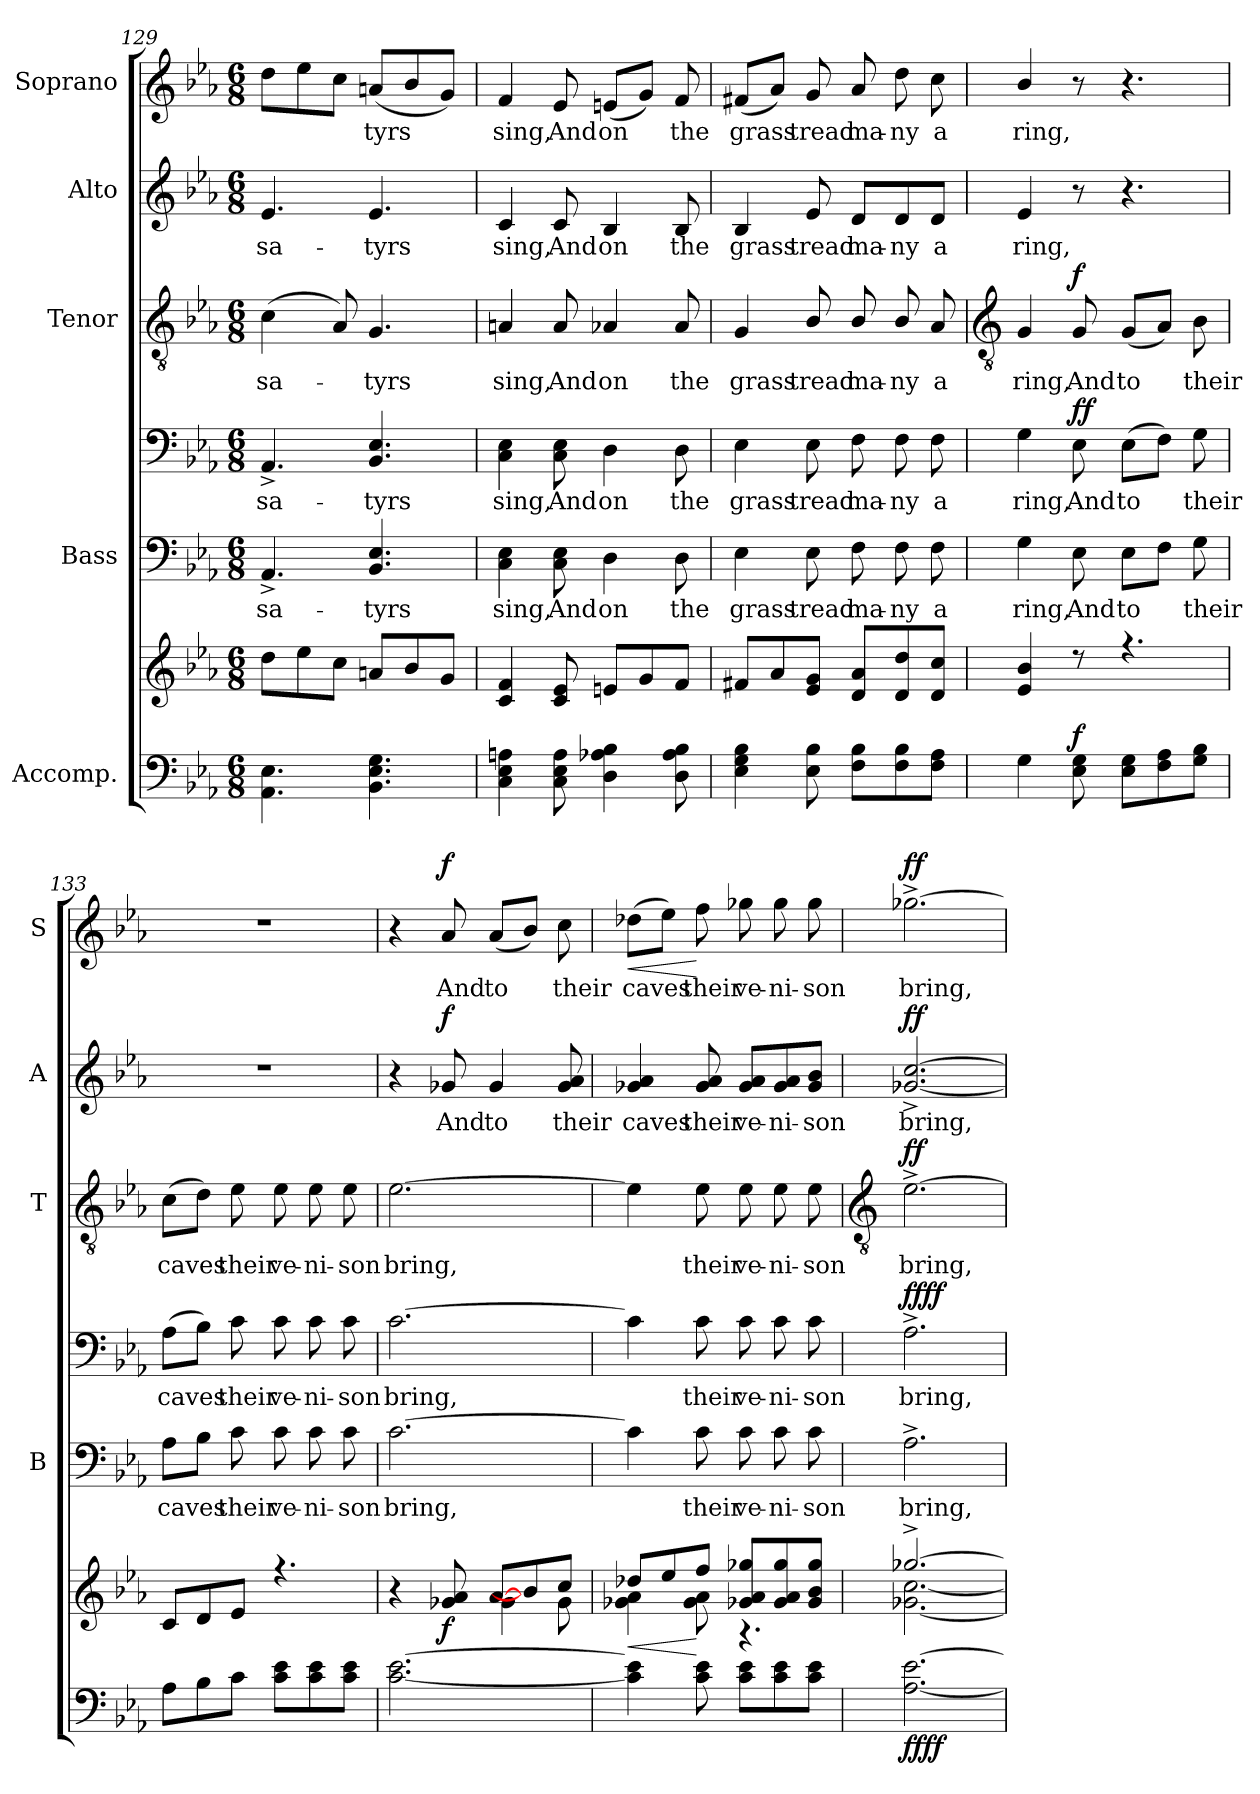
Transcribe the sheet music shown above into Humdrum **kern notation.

**kern	**kern	**dynam	**kern	**text	**kern	**text	**dynam	**kern	**text	**dynam	**kern	**text	**dynam	**kern	**text	**dynam
*part5	*part5	*part5	*part4	*part4	*part4	*part4	*part4	*part3	*part3	*part3	*part2	*part2	*part2	*part1	*part1	*part1
*staff7	*staff6	*staff6/7	*staff5	*staff5	*staff4	*staff4	*staff4/5	*staff3	*staff3	*staff3	*staff2	*staff2	*staff2	*staff1	*staff1	*staff1
*I"Accomp.	*	*	*I"Bass	*	*	*	*	*I"Tenor	*	*	*I"Alto	*	*	*I"Soprano	*	*
*	*	*	*I'B	*	*	*	*	*I'T	*	*	*I'A	*	*	*I'S	*	*
*clefF4	*clefG2	*	*clefF4	*	*clefF4	*	*	*clefGv2	*	*	*clefG2	*	*	*clefG2	*	*
*k[b-e-a-]	*k[b-e-a-]	*	*k[b-e-a-]	*	*k[b-e-a-]	*	*	*k[b-e-a-]	*	*	*k[b-e-a-]	*	*	*k[b-e-a-]	*	*
*E-:	*E-:	*	*E-:	*	*E-:	*	*	*E-:	*	*	*E-:	*	*	*E-:	*	*
*M6/8	*M6/8	*	*M6/8	*	*M6/8	*	*	*M6/8	*	*	*M6/8	*	*	*M6/8	*	*
=129	=129	=129	=129	=129	=129	=129	=129	=129	=129	=129	=129	=129	=129	=129	=129	=129
!	!	!	!	!LO:LY:b	!	!LO:LY:b	!	!	!LO:LY:b	!	!	!LO:LY:b	!	!	!	!
4.AA-\ 4.E-\	8ddL	.	4.AA-^	sa-	4.AA-^	sa-	.	(<4c	sa-	.	4.e-	sa-	.	8ddL	.	.
.	8ee-	.	.	.	.	.	.	.	.	.	.	.	.	8ee-	.	.
.	8ccJ	.	.	.	.	.	.	8A-)	.	.	.	.	.	8ccJ	.	.
!	!	!	!	!LO:LY:b	!	!LO:LY:b	!	!	!LO:LY:b	!	!	!LO:LY:b	!	!	!LO:LY:b	!
4.BB- 4.E- 4.G	8anL	.	4.BB- 4.E-	-tyrs	4.BB- 4.E-	-tyrs	.	4.G	tyrs	.	4.e-	-tyrs	.	(<8anL	tyrs	.
.	8b-	.	.	.	.	.	.	.	.	.	.	.	.	8b-	.	.
.	8gJ	.	.	.	.	.	.	.	.	.	.	.	.	8gJ)	.	.
=130	=130	=130	=130	=130	=130	=130	=130	=130	=130	=130	=130	=130	=130	=130	=130	=130
!	!	!	!	!LO:LY:b	!	!LO:LY:b	!	!	!LO:LY:b	!	!	!LO:LY:b	!	!	!LO:LY:b	!
4C 4E- 4An	4c 4f	.	4C 4E-	sing,	4C 4E-	sing,	.	4An	sing,	.	4c	sing,	.	4f	sing,	.
!	!	!	!	!LO:LY:b	!	!LO:LY:b	!	!	!LO:LY:b	!	!	!LO:LY:b	!	!	!LO:LY:b	!
8C 8E- 8A	8c 8e-	.	8C 8E-	And	8C 8E-	And	.	8A	And	.	8c	And	.	8e-	And	.
!	!	!	!	!LO:LY:b	!	!LO:LY:b	!	!	!LO:LY:b	!	!	!LO:LY:b	!	!	!LO:LY:b	!
4D 4A-X 4B-	8enL	.	4D	on	4D	on	.	4A-X	on	.	4B-	on	.	(<8enL	on	.
.	8g	.	.	.	.	.	.	.	.	.	.	.	.	8gJ)	.	.
!	!	!	!	!LO:LY:b	!	!LO:LY:b	!	!	!LO:LY:b	!	!	!LO:LY:b	!	!	!LO:LY:b	!
8D 8A- 8B-	8fJ	.	8D	the	8D	the	.	8A-	the	.	8B-	the	.	8f	the	.
=131	=131	=131	=131	=131	=131	=131	=131	=131	=131	=131	=131	=131	=131	=131	=131	=131
!	!	!	!	!LO:LY:b	!	!LO:LY:b	!	!	!LO:LY:b	!	!	!LO:LY:b	!	!	!LO:LY:b	!
4E- 4G 4B-	8f#XL	.	4E-	grass	4E-	grass	.	4G	grass	.	4B-	grass	.	(<8f#XL	grass	.
.	8a-	.	.	.	.	.	.	.	.	.	.	.	.	8a-J)	.	.
!	!	!	!	!LO:LY:b	!	!LO:LY:b	!	!	!LO:LY:b	!	!	!LO:LY:b	!	!	!LO:LY:b	!
8E- 8B-	8e- 8gJ	.	8E-	tread	8E-	tread	.	8B-/	tread	.	8e-	tread	.	8g	tread	.
!	!	!	!	!LO:LY:b	!	!LO:LY:b	!	!	!LO:LY:b	!	!	!LO:LY:b	!	!	!LO:LY:b	!
8F 8B-L	8d 8a-L	.	8F	ma-	8F	ma-	.	8B-/	ma-	.	8d/L	ma-	.	8a-	ma-	.
!	!	!	!	!LO:LY:b	!	!LO:LY:b	!	!	!LO:LY:b	!	!	!LO:LY:b	!	!	!LO:LY:b	!
8F 8B-	8d 8dd	.	8F	-ny	8F	-ny	.	8B-/	-ny	.	8d/	-ny	.	8dd	-ny	.
!	!	!	!	!LO:LY:b	!	!LO:LY:b	!	!	!LO:LY:b	!	!	!LO:LY:b	!	!	!LO:LY:b	!
8F 8A-J	8d 8ccJ	.	8F	a	8F	a	.	8A-	a	.	8d/J	a	.	8cc	a	.
!!LO:LB:g=z
=132	=132	=132	=132	=132	=132	=132	=132	=132	=132	=132	=132	=132	=132	=132	=132	=132
*	*	*	*	*	*	*	*	*clefGv2	*	*	*	*	*	*	*	*
*	*^	*	*	*	*	*	*	*	*	*	*	*	*	*	*	*
!	!	!LO:N:vis=1	!	!	!LO:LY:b	!	!LO:LY:b	!	!	!LO:LY:b	!	!	!LO:LY:b	!	!	!LO:LY:b	!
4G	4e-/ 4b-/	2.ryy	.	4G	ring,	4G	ring,	.	4G	ring,	.	4e-	ring,	.	4b-/	ring,	.
!	!	!	!LO:DY:a=2	!	!LO:LY:b	!	!LO:LY:b	!LO:DY:b=2	!	!LO:LY:b	!	!	!	!	!	!	!
!	!	!	!	!	!	!	!	!LO:DY:n=1:b	!	!	!LO:DY:b	!	!	!	!	!	!
8E- 8G	8r	.	f	8E-	And	8E-	And	f f	8G	And	f	8r	.	.	8r	.	.
!	!	!	!	!	!LO:LY:b	!	!LO:LY:b	!	!	!LO:LY:b	!	!	!	!	!	!	!
8E- 8GL	4.r	.	.	8E-L	to	(>8E-L	to	.	(<8GL	to	.	4.r	.	.	4.r	.	.
8F 8A-	.	.	.	8FJ	.	8FJ)	.	.	8A-J)	.	.	.	.	.	.	.	.
!	!	!	!	!	!LO:LY:b	!	!LO:LY:b	!	!	!LO:LY:b	!	!	!	!	!	!	!
8G 8B-J	.	.	.	8G	their	8G	their	.	8B-	their	.	.	.	.	.	.	.
=133	=133	=133	=133	=133	=133	=133	=133	=133	=133	=133	=133	=133	=133	=133	=133	=133	=133
!	!	!LO:N:vis=1	!	!	!LO:LY:b	!	!LO:LY:b	!	!	!LO:LY:b	!	!LO:N:vis=1	!	!	!LO:N:vis=1	!	!
8A-L	8c/L	2.ryy	.	8A-L	caves	(>8A-L	caves	.	(>8cL	caves	.	2.r	.	.	2.r	.	.
8B-	8d/	.	.	8B-J	.	8B-J)	.	.	8dJ)	.	.	.	.	.	.	.	.
!	!	!	!	!	!LO:LY:b	!	!LO:LY:b	!	!	!LO:LY:b	!	!	!	!	!	!	!
8cJ	8e-/J	.	.	8c	their	8c	their	.	8e-	their	.	.	.	.	.	.	.
!	!	!	!	!	!LO:LY:b	!	!LO:LY:b	!	!	!LO:LY:b	!	!	!	!	!	!	!
8c 8e-L	4.r	.	.	8c	ve-	8c	ve-	.	8e-	ve-	.	.	.	.	.	.	.
!	!	!	!	!	!LO:LY:b	!	!LO:LY:b	!	!	!LO:LY:b	!	!	!	!	!	!	!
8c 8e-	.	.	.	8c	-ni-	8c	-ni-	.	8e-	-ni-	.	.	.	.	.	.	.
!	!	!	!	!	!LO:LY:b	!	!LO:LY:b	!	!	!LO:LY:b	!	!	!	!	!	!	!
8c 8e-J	.	.	.	8c	-son	8c	-son	.	8e-	-son	.	.	.	.	.	.	.
=134	=134	=134	=134	=134	=134	=134	=134	=134	=134	=134	=134	=134	=134	=134	=134	=134	=134
!	!	!	!	!	!LO:LY:b	!	!LO:LY:b	!	!	!LO:LY:b	!	!	!	!	!	!	!
[2.c [2.e-	4r	4.ryy	.	[2.c	bring,	[2.c	bring,	.	[2.e-	bring,	.	4r	.	.	4r	.	.
!	!	!	!LO:DY:b	!	!	!	!	!	!	!	!	!	!LO:LY:b	!LO:DY:b	!	!LO:LY:b	!LO:DY:b
.	8g-X/ 8a-/	.	f	.	.	.	.	.	.	.	.	8g-X	And	f	8a-	And	f
!	!	!	!	!	!	!	!	!	!	!	!	!	!LO:LY:b	!	!	!LO:LY:b	!
.	[8a-/L	4g-\	.	.	.	.	.	.	.	.	.	4g-	to	.	(<8a-L	to	.
.	8b-/]	.	.	.	.	.	.	.	.	.	.	.	.	.	8b-J)	.	.
!	!	!	!	!	!	!	!	!	!	!	!	!	!LO:LY:b	!	!	!LO:LY:b	!
.	8cc/J	8g-\	.	.	.	.	.	.	.	.	.	8g- 8a-	their	.	8cc	their	.
=135	=135	=135	=135	=135	=135	=135	=135	=135	=135	=135	=135	=135	=135	=135	=135	=135	=135
!	!	!	!LO:HP:b	!	!	!	!	!	!	!	!	!	!LO:LY:b	!	!	!LO:LY:b	!LO:HP:b
4c] 4e-]	8dd-X/L	4g-X\ 4a-\	<	4c]	.	4c]	.	.	4e-]	.	.	4g-X 4a-	caves	.	(>8dd-XL	caves	<
.	8ee-/	.	.	.	.	.	.	.	.	.	.	.	.	.	8ee-J)	.	.
!	!	!	!	!	!LO:LY:b	!	!LO:LY:b	!	!	!LO:LY:b	!	!	!LO:LY:b	!	!	!LO:LY:b	!
8c 8e-	8ff/J	8g-\ 8a-\	[	8c	their	8c	their	.	8e-	their	.	8g- 8a-	their	.	8ff	their	[
!	!	!	!	!	!LO:LY:b	!	!LO:LY:b	!	!	!LO:LY:b	!	!	!LO:LY:b	!	!	!LO:LY:b	!
8c 8e-L	8g-X/ 8a-/ 8gg-X/L	4.r	.	8c	ve-	8c	ve-	.	8e-	ve-	.	8g-/ 8a-/L	ve-	.	8gg-X	ve-	.
!	!	!	!	!	!LO:LY:b	!	!LO:LY:b	!	!	!LO:LY:b	!	!	!LO:LY:b	!	!	!LO:LY:b	!
8c 8e-	8g-/ 8a-/ 8gg-/	.	.	8c	-ni-	8c	-ni-	.	8e-	-ni-	.	8g-/ 8a-/	-ni-	.	8gg-	-ni-	.
!	!	!	!	!	!LO:LY:b	!	!LO:LY:b	!	!	!LO:LY:b	!	!	!LO:LY:b	!	!	!LO:LY:b	!
8c 8e-J	8g-/ 8b-/ 8gg-/J	.	.	8c	-son	8c	-son	.	8e-	-son	.	8g-/ 8b-/J	-son	.	8gg-	-son	.
!!LO:LB:g=z
=136	=136	=136	=136	=136	=136	=136	=136	=136	=136	=136	=136	=136	=136	=136	=136	=136	=136
*	*	*	*	*	*	*	*	*	*clefGv2	*	*	*	*	*	*	*	*
!	!	!	!LO:DY:b=2	!	!LO:LY:b	!	!LO:LY:b	!	!	!LO:LY:b	!	!	!LO:LY:b	!	!	!LO:LY:b	!
!	!	!	!LO:DY:n=1:b	!	!	!	!	!LO:DY:b=2	!	!	!	!	!	!	!	!	!
!	!	!	!	!	!	!	!	!LO:DY:n=1:b	!	!	!LO:DY:b	!	!	!LO:DY:b	!	!	!LO:DY:b
[2.A- [2.e-	[2.gg-X^/	[2.g-X\ [2.cc\	ff ff	2.A-^	bring,	2.A-^	bring,	ff ff	[2.e-^	bring,	ff	[2.g-X^ [2.cc^	bring,	ff	[2.gg-X^	bring,	ff
*	*v	*v	*	*	*	*	*	*	*	*	*	*	*	*	*	*	*
=	=	=	=	=	=	=	=	=	=	=	=	=	=	=	=	=
*-	*-	*-	*-	*-	*-	*-	*-	*-	*-	*-	*-	*-	*-	*-	*-	*-
